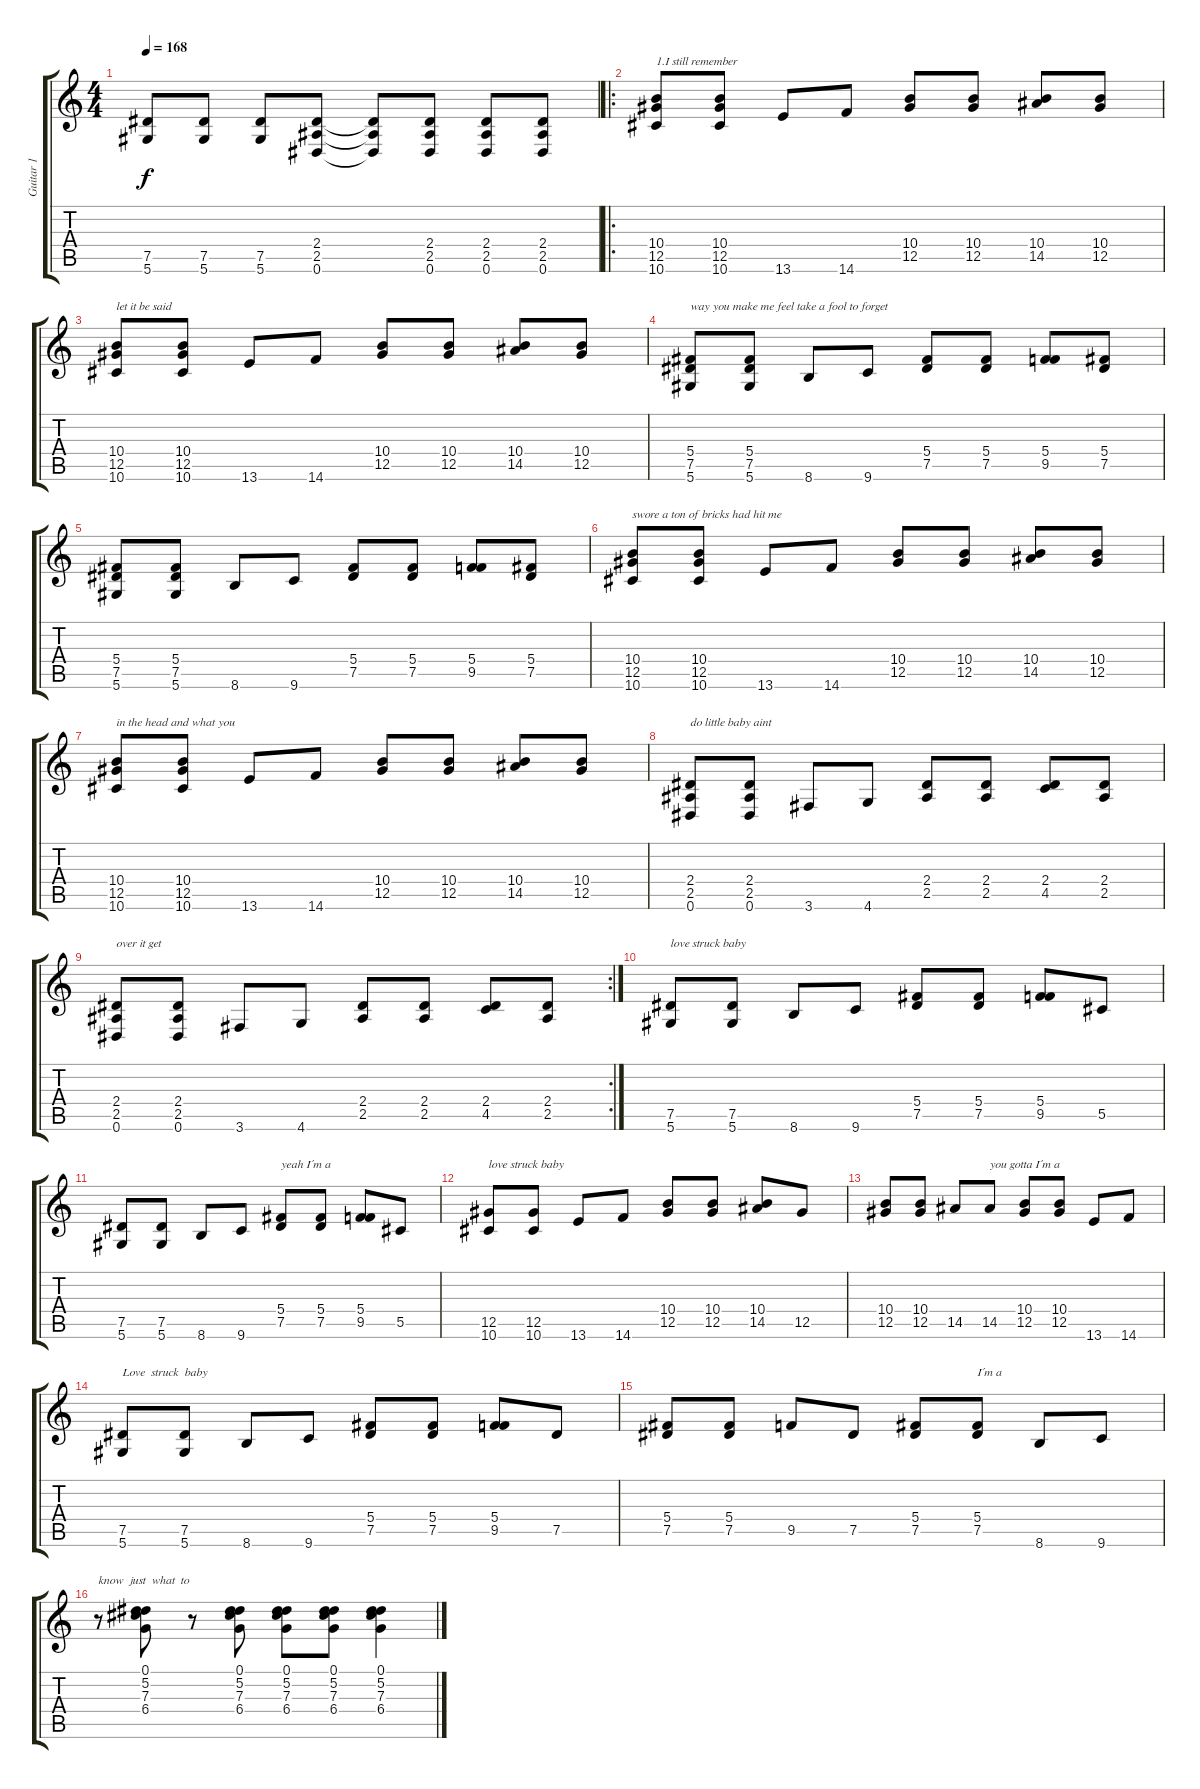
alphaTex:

\track ("Guitar 1" "Guitar 1") {instrument overdrivenguitar}
\staff {score tabs}
\tuning (Eb4 Bb3 Gb3 Db3 Ab2 Eb2) {hide}
\ts (4 4)
\tempo 168
\clef g2
\ks c
(7.5 5.6).8{dy f} (7.5 5.6).8 (7.5 5.6).8 (2.4 2.5 0.6).8 (2.4{t} 2.5{t} 0.6{t}).8 (2.4 2.5 0.6).8 (2.4 2.5 0.6).8 (2.4 2.5 0.6).8 |
\ro
(10.4 12.5 10.6).8{txt "1.I still remember  "} (10.4 12.5 10.6).8 13.6.8 14.6.8 (10.4 12.5).8 (10.4 12.5).8 (10.4 14.5).8 (10.4 12.5).8 |
(10.4 12.5 10.6).8{txt "let it be said"} (10.4 12.5 10.6).8 13.6.8 14.6.8 (10.4 12.5).8 (10.4 12.5).8 (10.4 14.5).8 (10.4 12.5).8 |
(5.4 7.5 5.6).8{txt "way you make me feel take a fool to forget"} (5.4 7.5 5.6).8 8.6.8 9.6.8 (5.4 7.5).8 (5.4 7.5).8 (5.4 9.5).8 (5.4 7.5).8 |
(5.4 7.5 5.6).8 (5.4 7.5 5.6).8 8.6.8 9.6.8 (5.4 7.5).8 (5.4 7.5).8 (5.4 9.5).8 (5.4 7.5).8 |
(10.4 12.5 10.6).8{txt "swore a ton of bricks had hit me"} (10.4 12.5 10.6).8 13.6.8 14.6.8 (10.4 12.5).8 (10.4 12.5).8 (10.4 14.5).8 (10.4 12.5).8 |
(10.4 12.5 10.6).8{txt "in the head and what you"} (10.4 12.5 10.6).8 13.6.8 14.6.8 (10.4 12.5).8 (10.4 12.5).8 (10.4 14.5).8 (10.4 12.5).8 |
(2.4 2.5 0.6).8{txt "do little baby aint"} (2.4 2.5 0.6).8 3.6.8 4.6.8 (2.4 2.5).8 (2.4 2.5).8 (2.4 4.5).8 (2.4 2.5).8 |
\rc 2
(2.4 2.5 0.6).8{txt "over it get"} (2.4 2.5 0.6).8 3.6.8 4.6.8 (2.4 2.5).8 (2.4 2.5).8 (2.4 4.5).8 (2.4 2.5).8 |
(7.5 5.6).8{txt "love struck baby"} (7.5 5.6).8 8.6.8 9.6.8 (5.4 7.5).8 (5.4 7.5).8 (5.4 9.5).8 5.5.8 |
(7.5 5.6).8 (7.5 5.6).8 8.6.8 9.6.8 (5.4 7.5).8{txt "yeah I´m a"} (5.4 7.5).8 (5.4 9.5).8 5.5.8 |
(12.5 10.6).8{txt "love struck baby"} (12.5 10.6).8 13.6.8 14.6.8 (10.4 12.5).8 (10.4 12.5).8 (10.4 14.5).8 12.5.8 |
(10.4 12.5).8 (10.4 12.5).8 14.5.8 14.5.8{txt "you gotta I´m a"} (10.4 12.5).8 (10.4 12.5).8 13.6.8 14.6.8 |
(7.5 5.6).8{txt "Love  struck  baby"} (7.5 5.6).8 8.6.8 9.6.8 (5.4 7.5).8 (5.4 7.5).8 (5.4 9.5).8 7.5.8 |
(5.4 7.5).8 (5.4 7.5).8 9.5.8 7.5.8 (5.4 7.5).8 (5.4 7.5).8{txt "I´m a"} 8.6.8 9.6.8 |
r.8{txt "know  just  what  to"} (0.1 5.2 7.3 6.4).8 r.8 (0.1 5.2 7.3 6.4).8 (0.1 5.2 7.3 6.4).8 (0.1 5.2 7.3 6.4).8 (0.1 5.2 7.3 6.4).4
